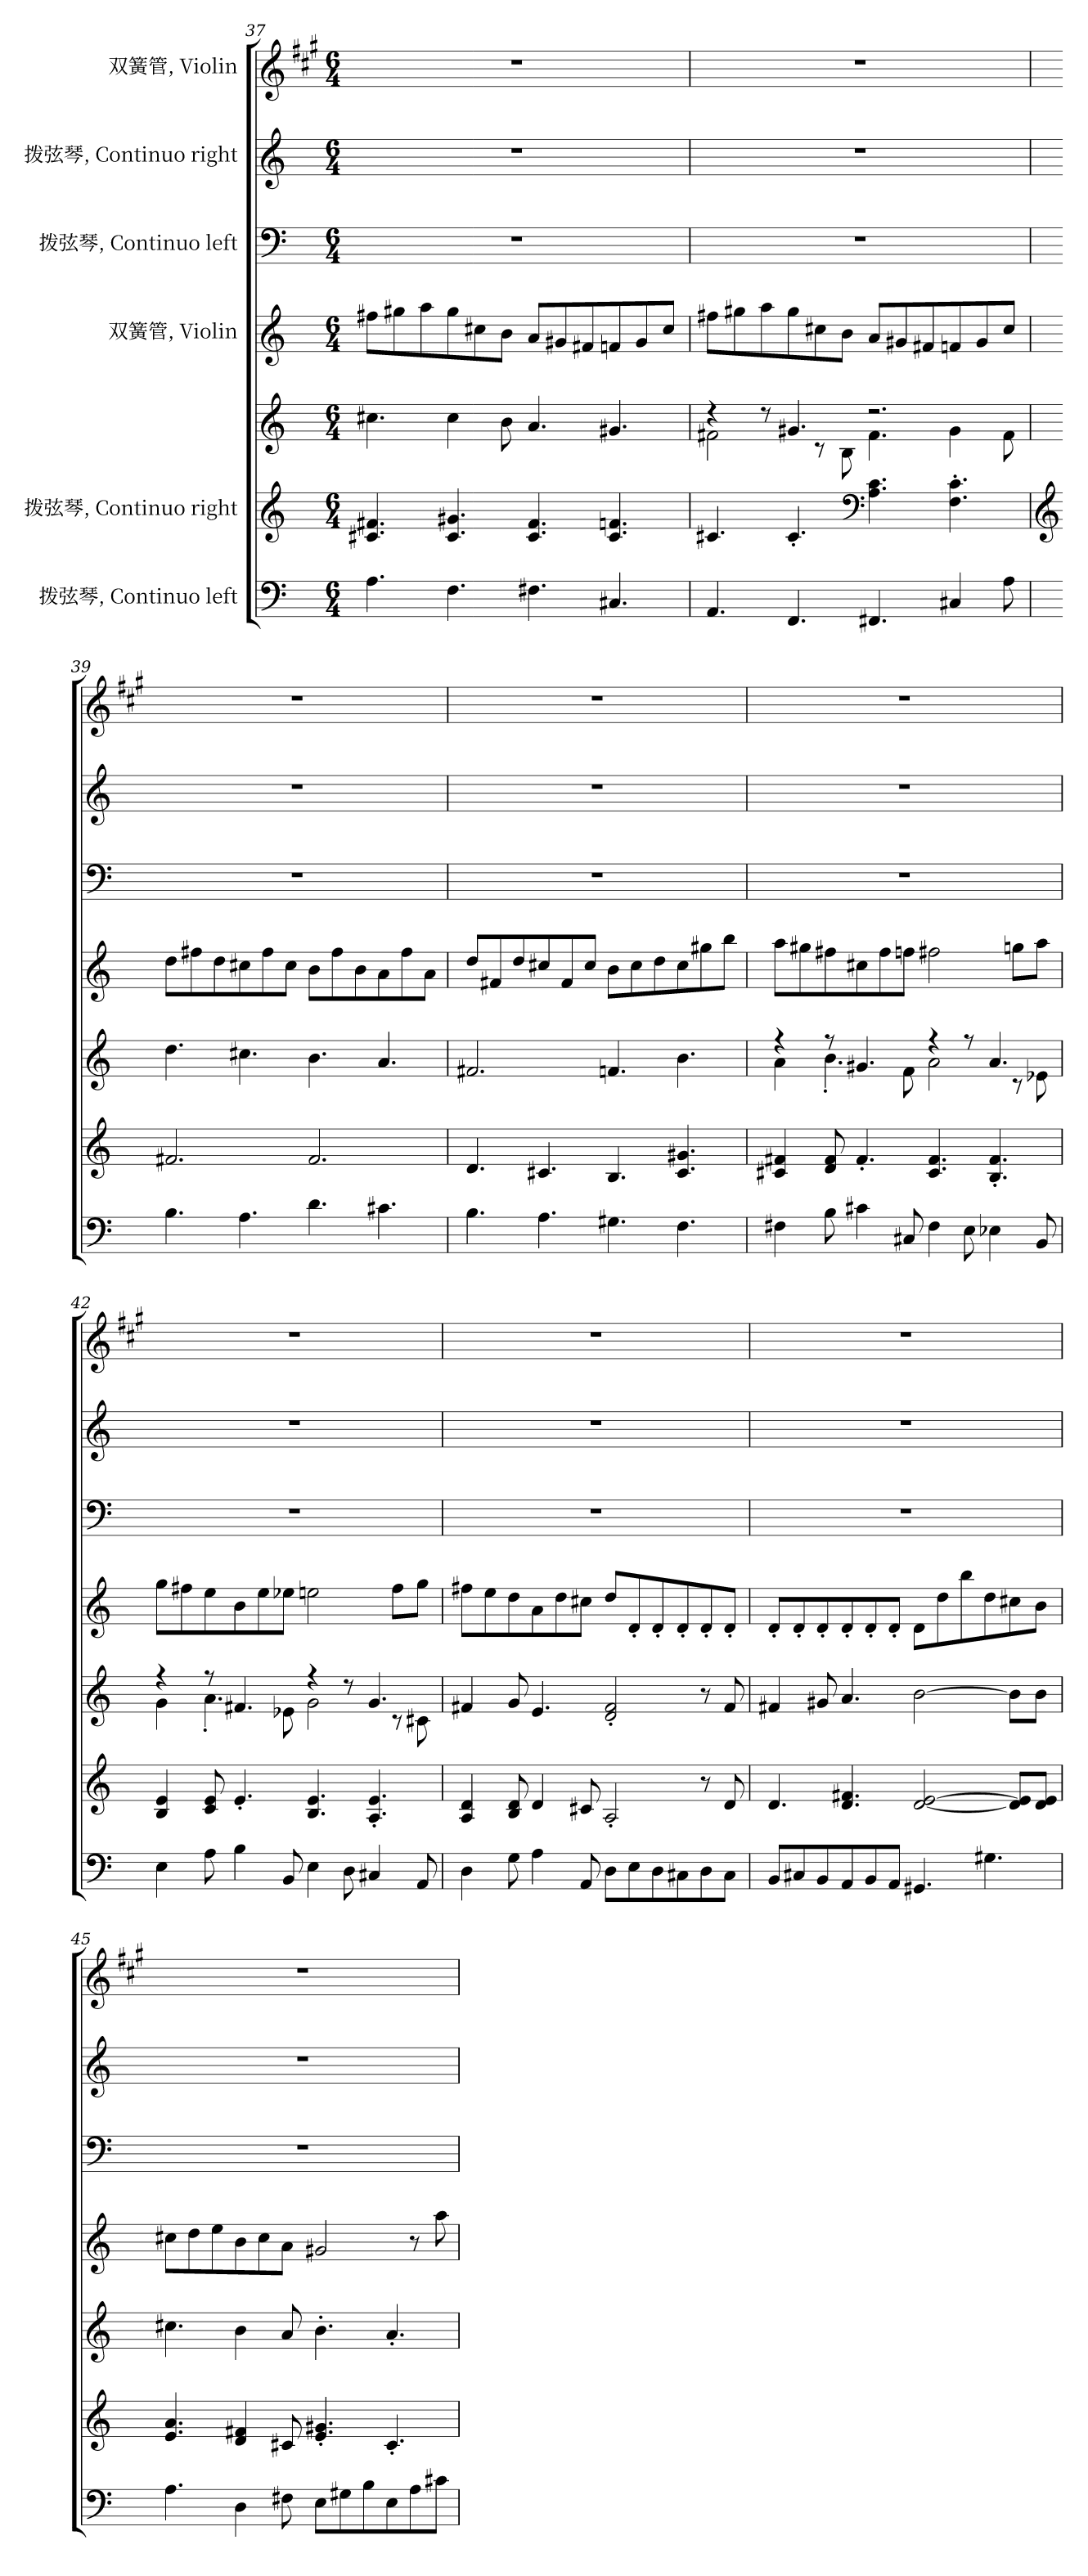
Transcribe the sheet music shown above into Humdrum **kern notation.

**kern	**kern	**kern	**kern	**kern	**kern	**kern
*part6	*part5	*part5	*part4	*part3	*part2	*part1
*staff7	*staff6	*staff5	*staff4	*staff3	*staff2	*staff1
*I"拨弦琴, Continuo left	*I"拨弦琴, Continuo right	*	*I"双簧管, Violin	*I"拨弦琴, Continuo left	*I"拨弦琴, Continuo right	*I"双簧管, Violin
*clefF4	*clefG2	*clefG2	*clefG2	*clefF4	*clefG2	*clefG2
*k[]	*k[]	*k[]	*k[]	*k[]	*k[]	*k[f#c#g#]
*M6/4	*M6/4	*M6/4	*M6/4	*M6/4	*M6/4	*M6/4
=37	=37	=37	=37	=37	=37	=37
4.A\	4.c#X/ 4.f#X/	4.cc#X\	8ff#X\L	1.r	1.r	1.r
.	.	.	8gg#X\	.	.	.
.	.	.	8aa\	.	.	.
4.F\	4.c#/ 4.g#X/	4cc#\	8gg#\	.	.	.
.	.	.	8cc#X\	.	.	.
.	.	8b\	8b\J	.	.	.
4.F#X\	4.c#/ 4.f#/	4.a/	8a/L	.	.	.
.	.	.	8g#X/	.	.	.
.	.	.	8f#X/	.	.	.
4.C#X/	4.c#/ 4.fn/	4.g#X/	8fn/	.	.	.
.	.	.	8g#/	.	.	.
.	.	.	8cc#/J	.	.	.
!!LO:PB:g=z
=38	=38	=38	=38	=38	=38	=38
*	*	*^	*	*	*	*
4.AA/	4.c#X/	4r	2f#X\	8ff#X\L	1.r	1.r	1.r
.	.	.	.	8gg#X\	.	.	.
.	.	8r	.	8aa\	.	.	.
4.FF/	4.c#'/	4.g#X/	.	8gg#\	.	.	.
.	.	.	8r	8cc#X\	.	.	.
.	.	.	8B\	8b\J	.	.	.
*	*clefF4	*	*	*	*	*	*
4.FF#X/	4.A\ 4.c#\	2.r	4.f#\	8a/L	.	.	.
.	.	.	.	8g#X/	.	.	.
.	.	.	.	8f#X/	.	.	.
4C#X/	4.F\' 4.c#\'	.	4g#\	8fn/	.	.	.
.	.	.	.	8g#/	.	.	.
8A\	.	.	8f#\	8cc#/J	.	.	.
*	*	*v	*v	*	*	*	*
=39	=39	=39	=39	=39	=39	=39
*	*clefG2	*	*	*	*	*
4.B\	2.f#X/	4.dd\	8dd\L	1.r	1.r	1.r
.	.	.	8ff#X\	.	.	.
.	.	.	8dd\	.	.	.
4.A\	.	4.cc#X\	8cc#X\	.	.	.
.	.	.	8ff#\	.	.	.
.	.	.	8cc#\J	.	.	.
4.d\	2.f#/	4.b\	8b\L	.	.	.
.	.	.	8ff#\	.	.	.
.	.	.	8b\	.	.	.
4.c#X\	.	4.a/	8a\	.	.	.
.	.	.	8ff#\	.	.	.
.	.	.	8a\J	.	.	.
!!LO:PB:g=z
=40	=40	=40	=40	=40	=40	=40
4.B\	4.d/	2.f#X/	8dd/L	1.r	1.r	1.r
.	.	.	8f#X/	.	.	.
.	.	.	8dd/	.	.	.
4.A\	4.c#X/	.	8cc#X/	.	.	.
.	.	.	8f#/	.	.	.
.	.	.	8cc#/J	.	.	.
4.G#X\	4.B/	4.fn/	8b\L	.	.	.
.	.	.	8cc#\	.	.	.
.	.	.	8dd\	.	.	.
4.F\	4.c#/ 4.g#X/	4.b\	8cc#\	.	.	.
.	.	.	8gg#X\	.	.	.
.	.	.	8bb\J	.	.	.
=41	=41	=41	=41	=41	=41	=41
*	*	*^	*	*	*	*
4F#X\	4c#X/ 4f#X/	4r	4a\	8aa\L	1.r	1.r	1.r
.	.	.	.	8gg#X\	.	.	.
8B\	8d/ 8f#/	8r	4.b'\	8ff#X\	.	.	.
4c#X\	4.f#'/	4.g#X/	.	8cc#X\	.	.	.
.	.	.	.	8ff#\	.	.	.
8C#X/	.	.	8f\	8ffn\J	.	.	.
4F#\	4.c#/ 4.f#/	4r	2a\	2ff#X\	.	.	.
8E\	.	8r	.	.	.	.	.
4E-X\	4.B/' 4.f#/'	4.a/	.	.	.	.	.
.	.	.	8r	8ggn\L	.	.	.
8BB/	.	.	8e-X\	8aa\J	.	.	.
!!LO:PB:g=z
=42	=42	=42	=42	=42	=42	=42	=42
4E\	4B/ 4e/	4r	4g\	8gg\L	1.r	1.r	1.r
.	.	.	.	8ff#X\	.	.	.
8A\	8c/ 8e/	8r	4.a'\	8ee\	.	.	.
4B\	4.e'/	4.f#X/	.	8b\	.	.	.
.	.	.	.	8ee\	.	.	.
8BB/	.	.	8e-X\	8ee-X\J	.	.	.
4E\	4.B/ 4.e/	4r	2g\	2een\	.	.	.
8D\	.	8r	.	.	.	.	.
4C#X/	4.A/' 4.e/'	4.g/	.	.	.	.	.
.	.	.	8r	8ff#\L	.	.	.
8AA/	.	.	8c#X\	8gg\J	.	.	.
*	*	*v	*v	*	*	*	*
=43	=43	=43	=43	=43	=43	=43
4D\	4A/ 4d/	4f#X/	8ff#X\L	1.r	1.r	1.r
.	.	.	8ee\	.	.	.
8G\	8B/ 8d/	8g/	8dd\	.	.	.
4A\	4d/	4.e/	8a\	.	.	.
.	.	.	8dd\	.	.	.
8AA/	8c#X/	.	8cc#X\J	.	.	.
8D\L	2A'/	2d/' 2f#/'	8dd/L	.	.	.
8E\	.	.	8d'/	.	.	.
8D\	.	.	8d'/	.	.	.
8C#X\	.	.	8d'/	.	.	.
8D\	8r	8r	8d'/	.	.	.
8C#\J	8d/	8f#/	8d'/J	.	.	.
!!LO:PB:g=z
=44	=44	=44	=44	=44	=44	=44
8BB/L	4.d/	4f#X/	8d'/L	1.r	1.r	1.r
8C#X/	.	.	8d'/	.	.	.
8BB/	.	8g#X/	8d'/	.	.	.
8AA/	4.d/ 4.f#X/	4.a/	8d'/	.	.	.
8BB/	.	.	8d'/	.	.	.
8AA/J	.	.	8d'/J	.	.	.
4.GG#X/	[2d/ [2e/	[2b\	8d\L	.	.	.
.	.	.	8dd\	.	.	.
.	.	.	8bb\	.	.	.
4.G#X\	.	.	8dd\	.	.	.
.	8d/] 8e/]L	8b\L]	8cc#X\	.	.	.
.	8d/ 8e/J	8b\J	8b\J	.	.	.
=45	=45	=45	=45	=45	=45	=45
4.A\	4.e/ 4.a/	4.cc#X\	8cc#X\L	1.r	1.r	1.r
.	.	.	8dd\	.	.	.
.	.	.	8ee\	.	.	.
4D\	4d/ 4f#X/	4b\	8b\	.	.	.
.	.	.	8cc#\	.	.	.
8F#X\	8c#X/	8a/	8a\J	.	.	.
8E\L	4.e/' 4.g#X/'	4.b'\	2g#X/	.	.	.
8G#X\	.	.	.	.	.	.
8B\	.	.	.	.	.	.
8E\	4.c#'/	4.a'/	.	.	.	.
8A\	.	.	8r	.	.	.
8c#X\J	.	.	8aa\	.	.	.
=	=	=	=	=	=	=
*-	*-	*-	*-	*-	*-	*-
